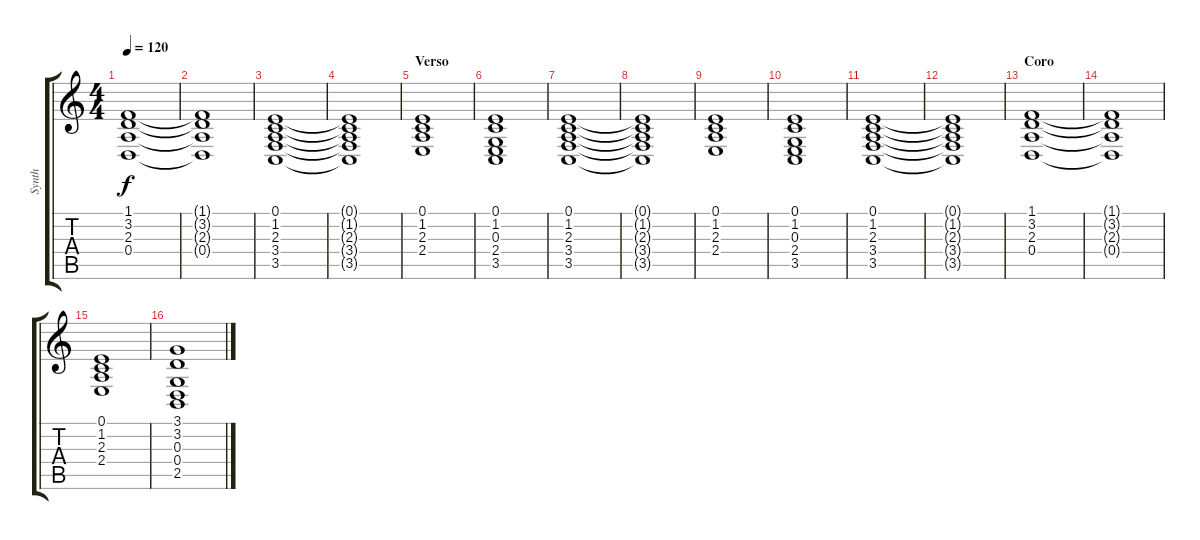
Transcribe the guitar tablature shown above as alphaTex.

\track ("Synth" "Synth") {instrument pad2warm}
\staff {score tabs}
\tuning (E4 B3 G3 D3 A2 E2) {hide}
\ts (4 4)
\tempo 120
\clef g2
\ks c
(1.1 3.2 2.3 0.4).1{dy f} |
(1.1{t} 3.2{t} 2.3{t} 0.4{t}).1 |
(0.1 1.2 2.3 3.4 3.5).1 |
(0.1{t} 1.2{t} 2.3{t} 3.4{t} 3.5{t}).1 |
\section ("" "Verso")
(0.1 1.2 2.3 2.4).1 |
(0.1 1.2 0.3 2.4 3.5).1 |
(0.1 1.2 2.3 3.4 3.5).1 |
(0.1{t} 1.2{t} 2.3{t} 3.4{t} 3.5{t}).1 |
(0.1 1.2 2.3 2.4).1 |
(0.1 1.2 0.3 2.4 3.5).1 |
(0.1 1.2 2.3 3.4 3.5).1 |
(0.1{t} 1.2{t} 2.3{t} 3.4{t} 3.5{t}).1 |
\section ("" "Coro")
(1.1 3.2 2.3 0.4).1 |
(1.1{t} 3.2{t} 2.3{t} 0.4{t}).1 |
(0.1 1.2 2.3 2.4).1 |
(3.1 3.2 0.3 0.4 2.5).1
